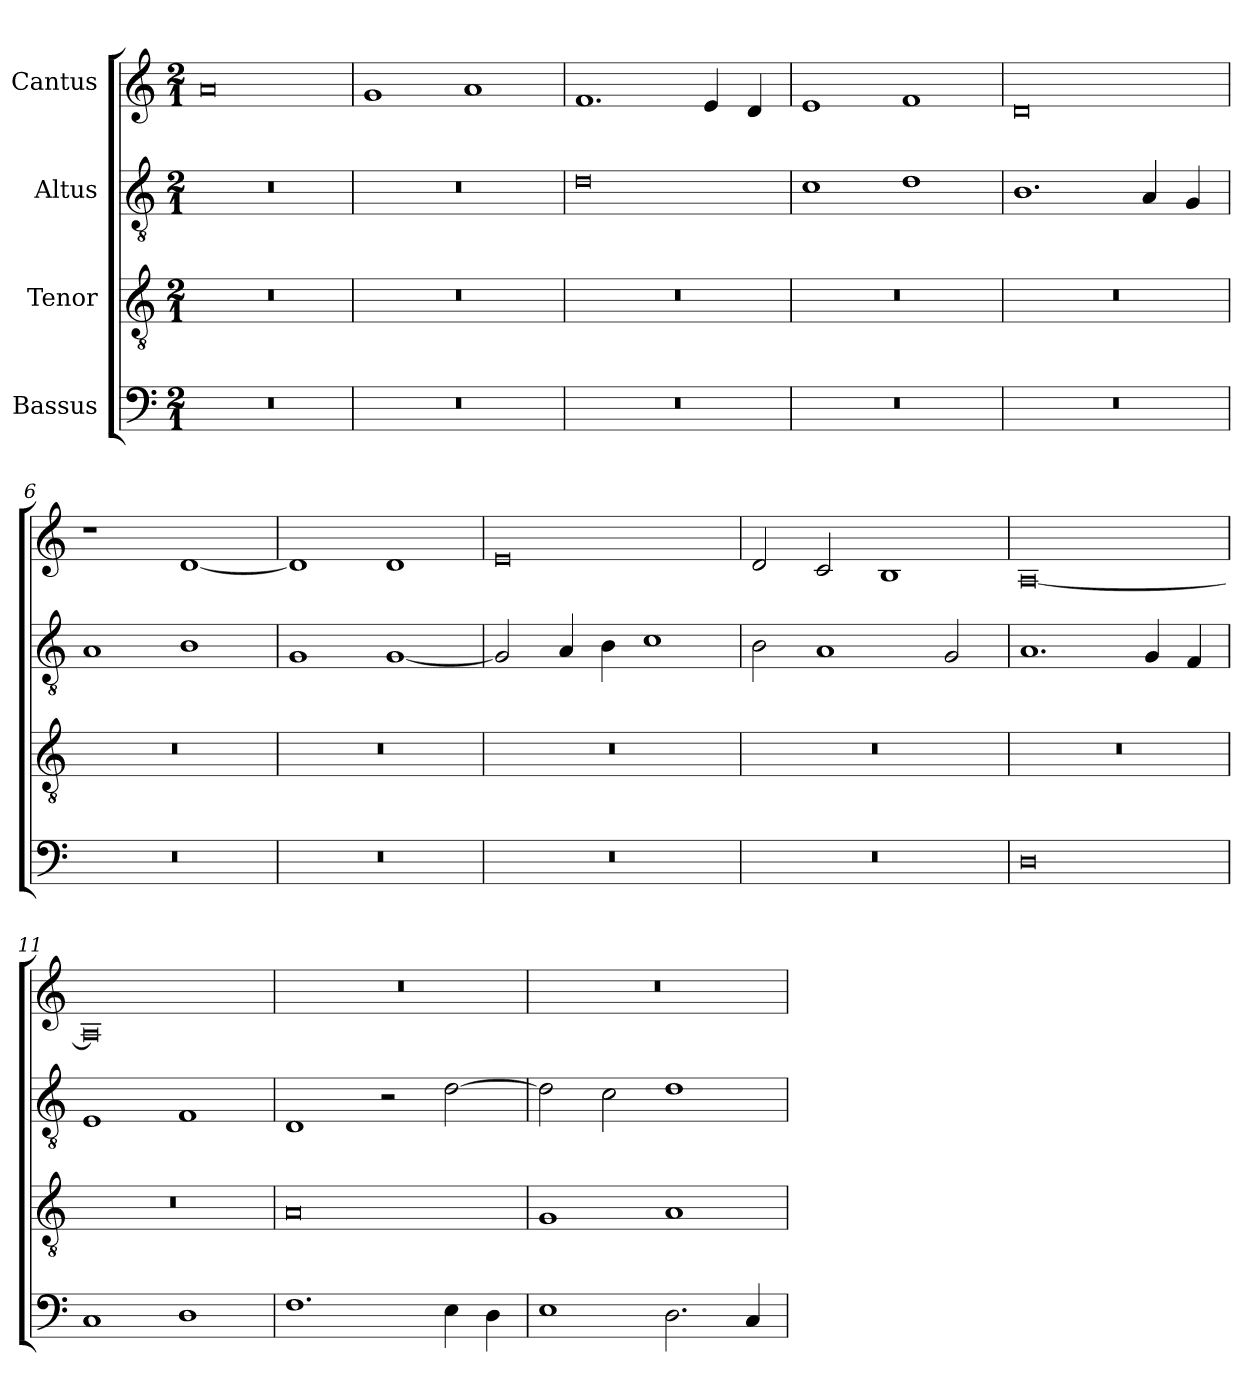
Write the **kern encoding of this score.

**kern	**kern	**kern	**kern
*part4	*part3	*part2	*part1
*staff4	*staff3	*staff2	*staff1
*I"Bassus	*I"Tenor	*I"Altus	*I"Cantus
!!LO:PB:g=z
*clefF4	*clefGv2	*clefGv2	*clefG2
*	*ITrd7c12	*ITrd7c12	*
*k[]	*k[]	*k[]	*k[]
*C:	*C:	*C:	*C:
*M2/1	*M2/1	*M2/1	*M2/1
*MM320	*MM320	*MM320	*MM320
=1	=1	=1	=1
!LO:N:vis=1	!LO:N:vis=1	!LO:N:vis=1	!
0r	0r	0r	0ai
=2	=2	=2	=2
!LO:N:vis=1	!LO:N:vis=1	!LO:N:vis=1	!
0r	0r	0r	1gi
.	.	.	1ai
=3	=3	=3	=3
!LO:N:vis=1	!LO:N:vis=1	!	!
0r	0r	0Di	1.fi
.	.	.	4ei/
.	.	.	4di/
=4	=4	=4	=4
!LO:N:vis=1	!LO:N:vis=1	!	!
0r	0r	1Ci	1ei
.	.	1Di	1fi
=5	=5	=5	=5
!LO:N:vis=1	!LO:N:vis=1	!	!
0r	0r	1.BBi	0di
.	.	4AAi/	.
.	.	4GGi/	.
=6	=6	=6	=6
!LO:N:vis=1	!LO:N:vis=1	!	!
0r	0r	1AAi	1r
.	.	1BBi	[<1di
=7	=7	=7	=7
!LO:N:vis=1	!LO:N:vis=1	!	!
0r	0r	1GGi	1di]
.	.	[<1GGi	1di
!!LO:LB:g=z
=8	=8	=8	=8
!LO:N:vis=1	!LO:N:vis=1	!	!
0r	0r	2GGi/]	0ei
.	.	4AAi/	.
.	.	4BBi\	.
.	.	1Ci	.
=9	=9	=9	=9
!LO:N:vis=1	!LO:N:vis=1	!	!
0r	0r	2BBi\	2di/
.	.	1AAi	2ci/
.	.	.	1Bi
.	.	2GGi/	.
=10	=10	=10	=10
!	!LO:N:vis=1	!	!
0Di	0r	1.AAi	[<0Ai
.	.	4GGi/	.
.	.	4FFi/	.
=11	=11	=11	=11
!	!LO:N:vis=1	!	!
1Ci	0r	1EEi	0Ai]
1Di	.	1FFi	.
=12	=12	=12	=12
!	!	!	!LO:N:vis=1
1.Fi	0AAi	1DDi	0r
.	.	2r	.
4Ei\	.	[>2Di\	.
4Di\	.	.	.
=13	=13	=13	=13
!	!	!	!LO:N:vis=1
1Ei	1GGi	2Di\]	0r
.	.	2Ci\	.
2.Di\	1AAi	1Di	.
4Ci/	.	.	.
=	=	=	=
*-	*-	*-	*-
